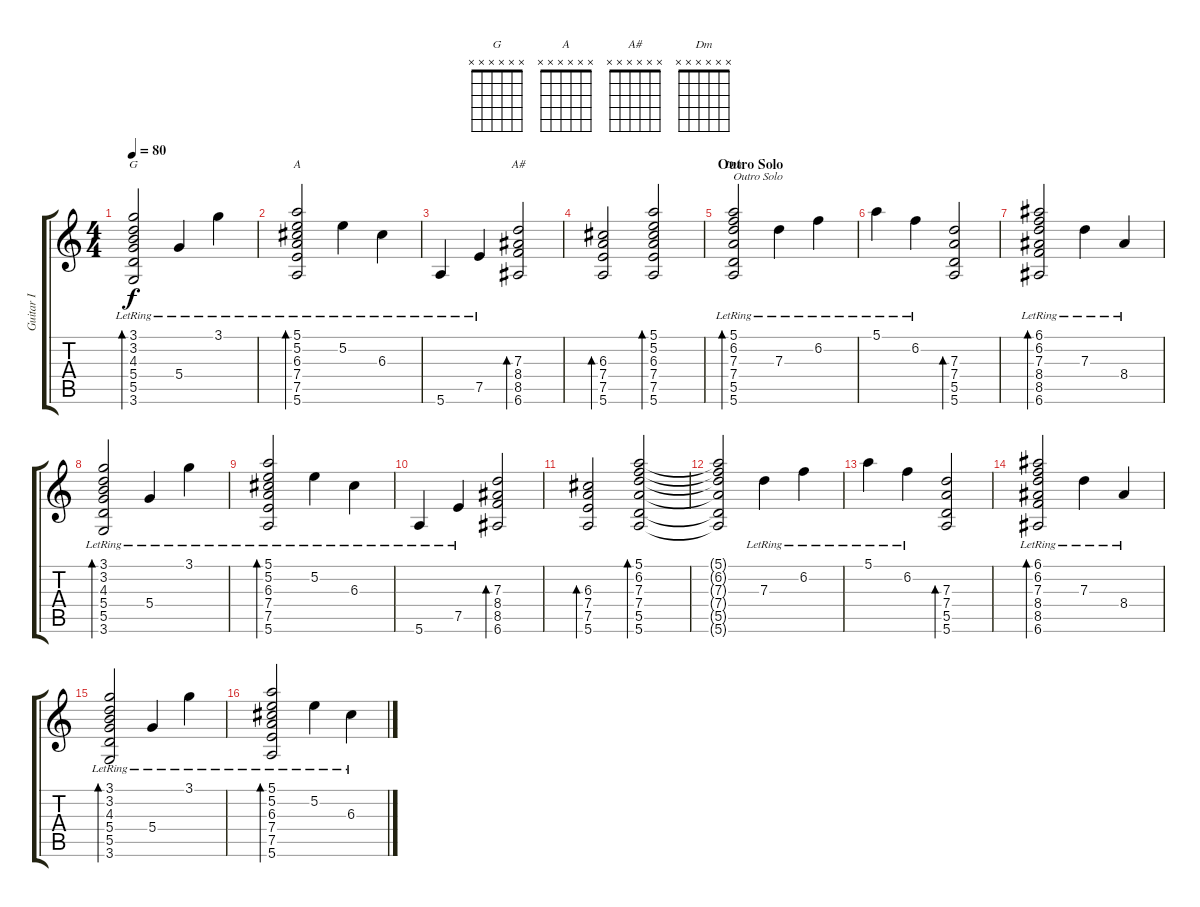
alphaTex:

\track ("Guitar I" "Guitar I") {instrument acousticguitarnylon}
\staff {score tabs}
\tuning (E4 B3 G3 D3 A2 E2) {hide}
\chord ("G" x x x x x x) {firstfret 0}
\chord ("A" x x x x x x) {firstfret 0}
\chord ("A#" x x x x x x) {firstfret 0}
\chord ("Dm" x x x x x x) {firstfret 0}
\ts (4 4)
\tempo 80
\clef g2
\ks c
(3.1{lr} 3.2{lr} 4.3{lr} 5.4{lr} 5.5{lr} 3.6{lr}).2{bd 60 ch "G" dy f} 5.4{lr}.4 3.1{lr}.4 |
(5.1{lr} 5.2{lr} 6.3{lr} 7.4{lr} 7.5{lr} 5.6{lr}).2{bd 60 ch "A"} 5.2{lr}.4 6.3{lr}.4 |
5.6{lr}.4 7.5{lr}.4 (7.3 8.4 8.5 6.6).2{bd 60 ch "A#"} |
(6.3 7.4 7.5 5.6).2{bd 60} (5.1 5.2 6.3 7.4 7.5 5.6).2{bd 60} |
\section ("" "Outro Solo")
(5.1{lr} 6.2{lr} 7.3{lr} 7.4{lr} 5.5{lr} 5.6{lr}).2{bd 60 ch "Dm" txt "Outro Solo"} 7.3{lr}.4 6.2{lr}.4 |
5.1{lr}.4 6.2{lr}.4 (7.3 7.4 5.5 5.6).2{bd 60} |
(6.1{lr} 6.2{lr} 7.3{lr} 8.4{lr} 8.5{lr} 6.6{lr}).2{bd 60} 7.3{lr}.4 8.4{lr}.4 |
(3.1{lr} 3.2{lr} 4.3{lr} 5.4{lr} 5.5{lr} 3.6{lr}).2{bd 60} 5.4{lr}.4 3.1{lr}.4 |
(5.1{lr} 5.2{lr} 6.3{lr} 7.4{lr} 7.5{lr} 5.6{lr}).2{bd 60} 5.2{lr}.4 6.3{lr}.4 |
5.6{lr}.4 7.5{lr}.4 (7.3 8.4 8.5 6.6).2{bd 60} |
(6.3 7.4 7.5 5.6).2{bd 60} (5.1 6.2 7.3 7.4 5.5 5.6).2{bd 60} |
(5.1{t} 6.2{t} 7.3{t} 7.4{t} 5.5{t} 5.6{t}).2 7.3{lr}.4 6.2{lr}.4 |
5.1{lr}.4 6.2{lr}.4 (7.3 7.4 5.5 5.6).2{bd 60} |
(6.1{lr} 6.2{lr} 7.3{lr} 8.4{lr} 8.5{lr} 6.6{lr}).2{bd 60} 7.3{lr}.4 8.4{lr}.4 |
(3.1{lr} 3.2{lr} 4.3{lr} 5.4{lr} 5.5{lr} 3.6{lr}).2{bd 60} 5.4{lr}.4 3.1{lr}.4 |
(5.1{lr} 5.2{lr} 6.3{lr} 7.4{lr} 7.5{lr} 5.6{lr}).2{bd 60} 5.2{lr}.4 6.3{lr}.4
